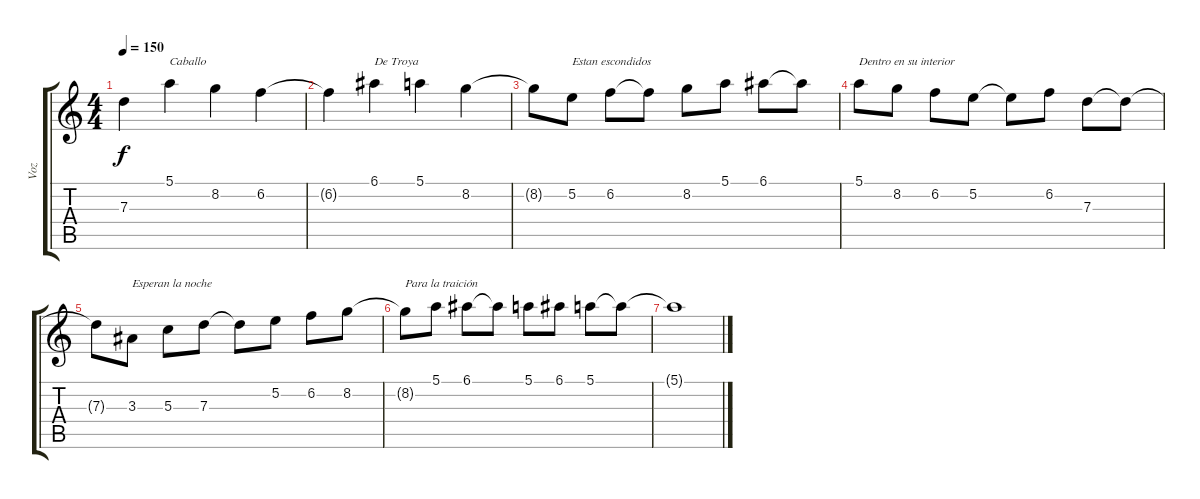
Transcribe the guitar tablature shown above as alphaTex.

\track ("Voz" "Voz") {instrument distortionguitar}
\staff {score tabs}
\tuning (E4 B3 G3 D3 A2 E2) {hide}
\ts (4 4)
\tempo 150
\clef g2
\ks c
7.3{t}.4{dy f} 5.1.4{txt "Caballo"} 8.2.4 6.2.4 |
6.2{t}.4 6.1.4{txt "De Troya"} 5.1.4 8.2.4 |
8.2{t}.8 5.2.8{txt "Estan escondidos "} 6.2.8 6.2{t}.8 8.2.8 5.1.8 6.1.8 6.1{t}.8 |
5.1.8{txt "Dentro en su interior"} 8.2.8 6.2.8 5.2.8 5.2{t}.8 6.2.8 7.3.8 7.3{t}.8 |
7.3{t}.8 3.3.8{txt "Esperan la noche "} 5.3.8 7.3.8 7.3{t}.8 5.2.8 6.2.8 8.2.8 |
8.2{t}.8{txt "Para la traición"} 5.1.8 6.1.8 6.1{t}.8 5.1.8 6.1.8 5.1.8 5.1{t}.8 |
5.1{t}.1
